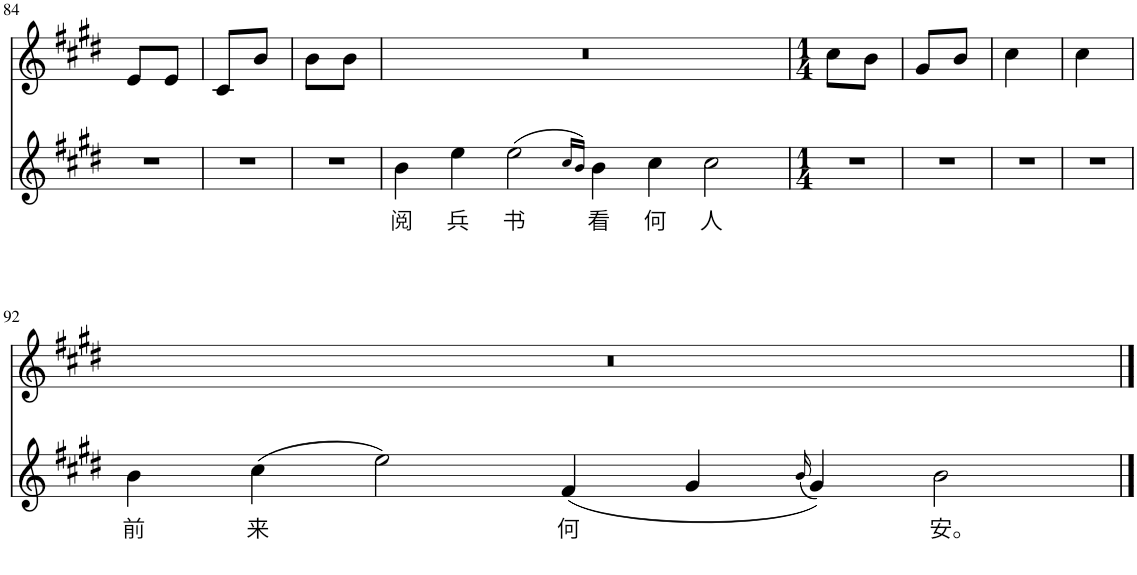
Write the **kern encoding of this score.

**kern	**text	**kern
*part2	*part2	*part1
*staff2	*staff2	*staff1
*I"Piano	*	*I"Piano
*I'Pno	*	*I'Pno
!!LO:PB:g=z
*clefG2	*	*clefG2
*k[f#c#g#d#]	*	*k[f#c#g#d#]
*M1/4	*	*M1/4
=84	=84	=84
4r	.	8e/L
.	.	8e/J
=85	=85	=85
4r	.	8c#/L
.	.	8b/J
=86	=86	=86
4r	.	8b\L
.	.	8b\J
=87	=87	=87
!	!LO:LY:b	!
4b\	阅	4r
!	!LO:LY:b	!
4ee\	兵	1..ryy
!	!LO:LY:b	!
(2ee\	书	.
16qcc#/LL	.	.
16qb/JJ)	.	.
!	!LO:LY:b	!
4b\	看	.
!	!LO:LY:b	!
4cc#\	何	.
!	!LO:LY:b	!
2cc#\	人	.
=88	=88	=88
*M1/4	*	*M1/4
4r	.	8cc#\L
.	.	8b\J
=89	=89	=89
4r	.	8g#/L
.	.	8b/J
=90	=90	=90
4r	.	4cc#\
=91	=91	=91
4r	.	4cc#\
!!LO:LB:g=z
=92	=92	=92
!	!LO:LY:b	!
4b\	前	4r
!	!LO:LY:b	!
(4cc#\	来	0ryy
2ee\)	.	.
!	!LO:LY:b	!
(4f#/	何	.
4g#/	.	.
(16qb/	.	.
4g#/))	.	.
!	!LO:LY:b	!
2b\	安。	.
==	==	==
*-	*-	*-
